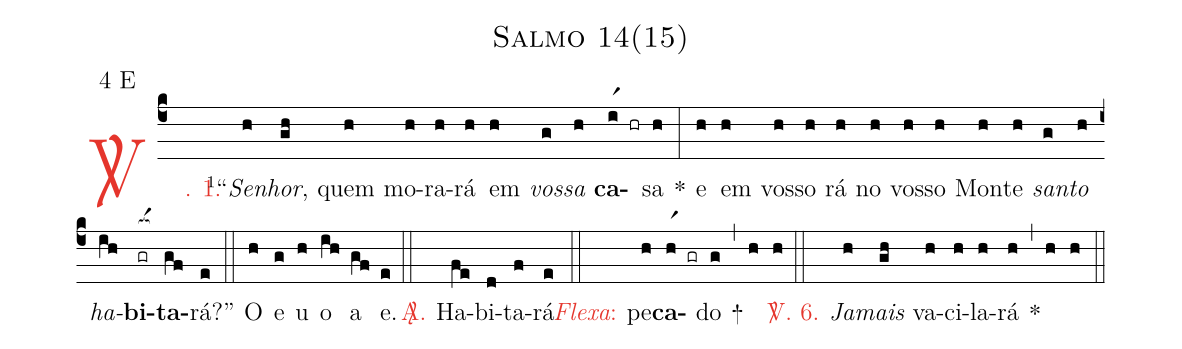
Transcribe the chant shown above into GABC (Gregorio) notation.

name: Salmo 14(15);
mode: 4;
mode-differentia: E;
%%
(c4)

<c><sp>V/</sp>. 1.</c>() <v>\VSup{1}</v>``<i>Se</i>(h)<i>nhor</i>,(gh) quem(h) mo(h)ra(h)rá(h) em(h) <i>vos</i>(g)<i>sa</i>(h) <b>ca</b>(ir1 hr)sa(h) *(:) e(h) em(h) vos(h)so(h) rá(h) no(h) vos(h)so(h) Mon(h)te(h) <i>san</i>(g)<i>to</i>(h) <i>ha</i>(ih)<nlba><b>bi</b>(gr[ocba:1{])<b>ta</b></nlba>(gf[ocba:0}])rá?''(e) (::)

<eu>O(h) e(g) u(h) o(ih) a(gf) e.</eu>(e) (::)

<nlba><c><sp>A/</sp>.</c>() Ha</nlba>(fe)bi(d)ta(f)rá.(e) (::)

<nlba><c><i>Flexa</i>:</c>() pe</nlba>(h)<b>ca</b>(hr1 gr)do(g) +(,) (h) (h) (::)

<c><sp>V/</sp>. 6.</c>() <i>Ja</i>(h)<i>mais</i>(gh) va(h)ci(h)la(h)rá(h) *(,) (h) (h) (::)
